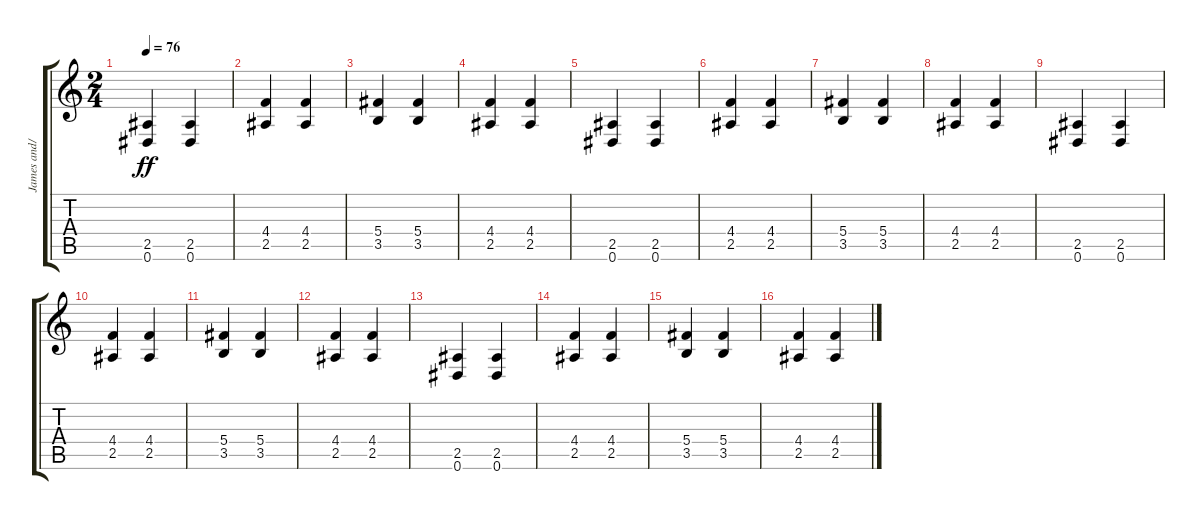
\track ("James and/or Kirk" "James and/") {instrument distortionguitar}
\staff {score tabs}
\tuning (Eb4 Bb3 Gb3 Db3 Ab2 Eb2) {hide}
\ts (2 4)
\tempo 76
\clef g2
\ks c
(2.5 0.6).4{dy ff} (2.5 0.6).4 |
(4.4 2.5).4 (4.4 2.5).4 |
(5.4 3.5).4 (5.4 3.5).4 |
(4.4 2.5).4 (4.4 2.5).4 |
(2.5 0.6).4 (2.5 0.6).4 |
(4.4 2.5).4 (4.4 2.5).4 |
(5.4 3.5).4 (5.4 3.5).4 |
(4.4 2.5).4 (4.4 2.5).4 |
(2.5 0.6).4 (2.5 0.6).4 |
(4.4 2.5).4 (4.4 2.5).4 |
(5.4 3.5).4 (5.4 3.5).4 |
(4.4 2.5).4 (4.4 2.5).4 |
(2.5 0.6).4 (2.5 0.6).4 |
(4.4 2.5).4 (4.4 2.5).4 |
(5.4 3.5).4 (5.4 3.5).4 |
(4.4 2.5).4 (4.4 2.5).4
